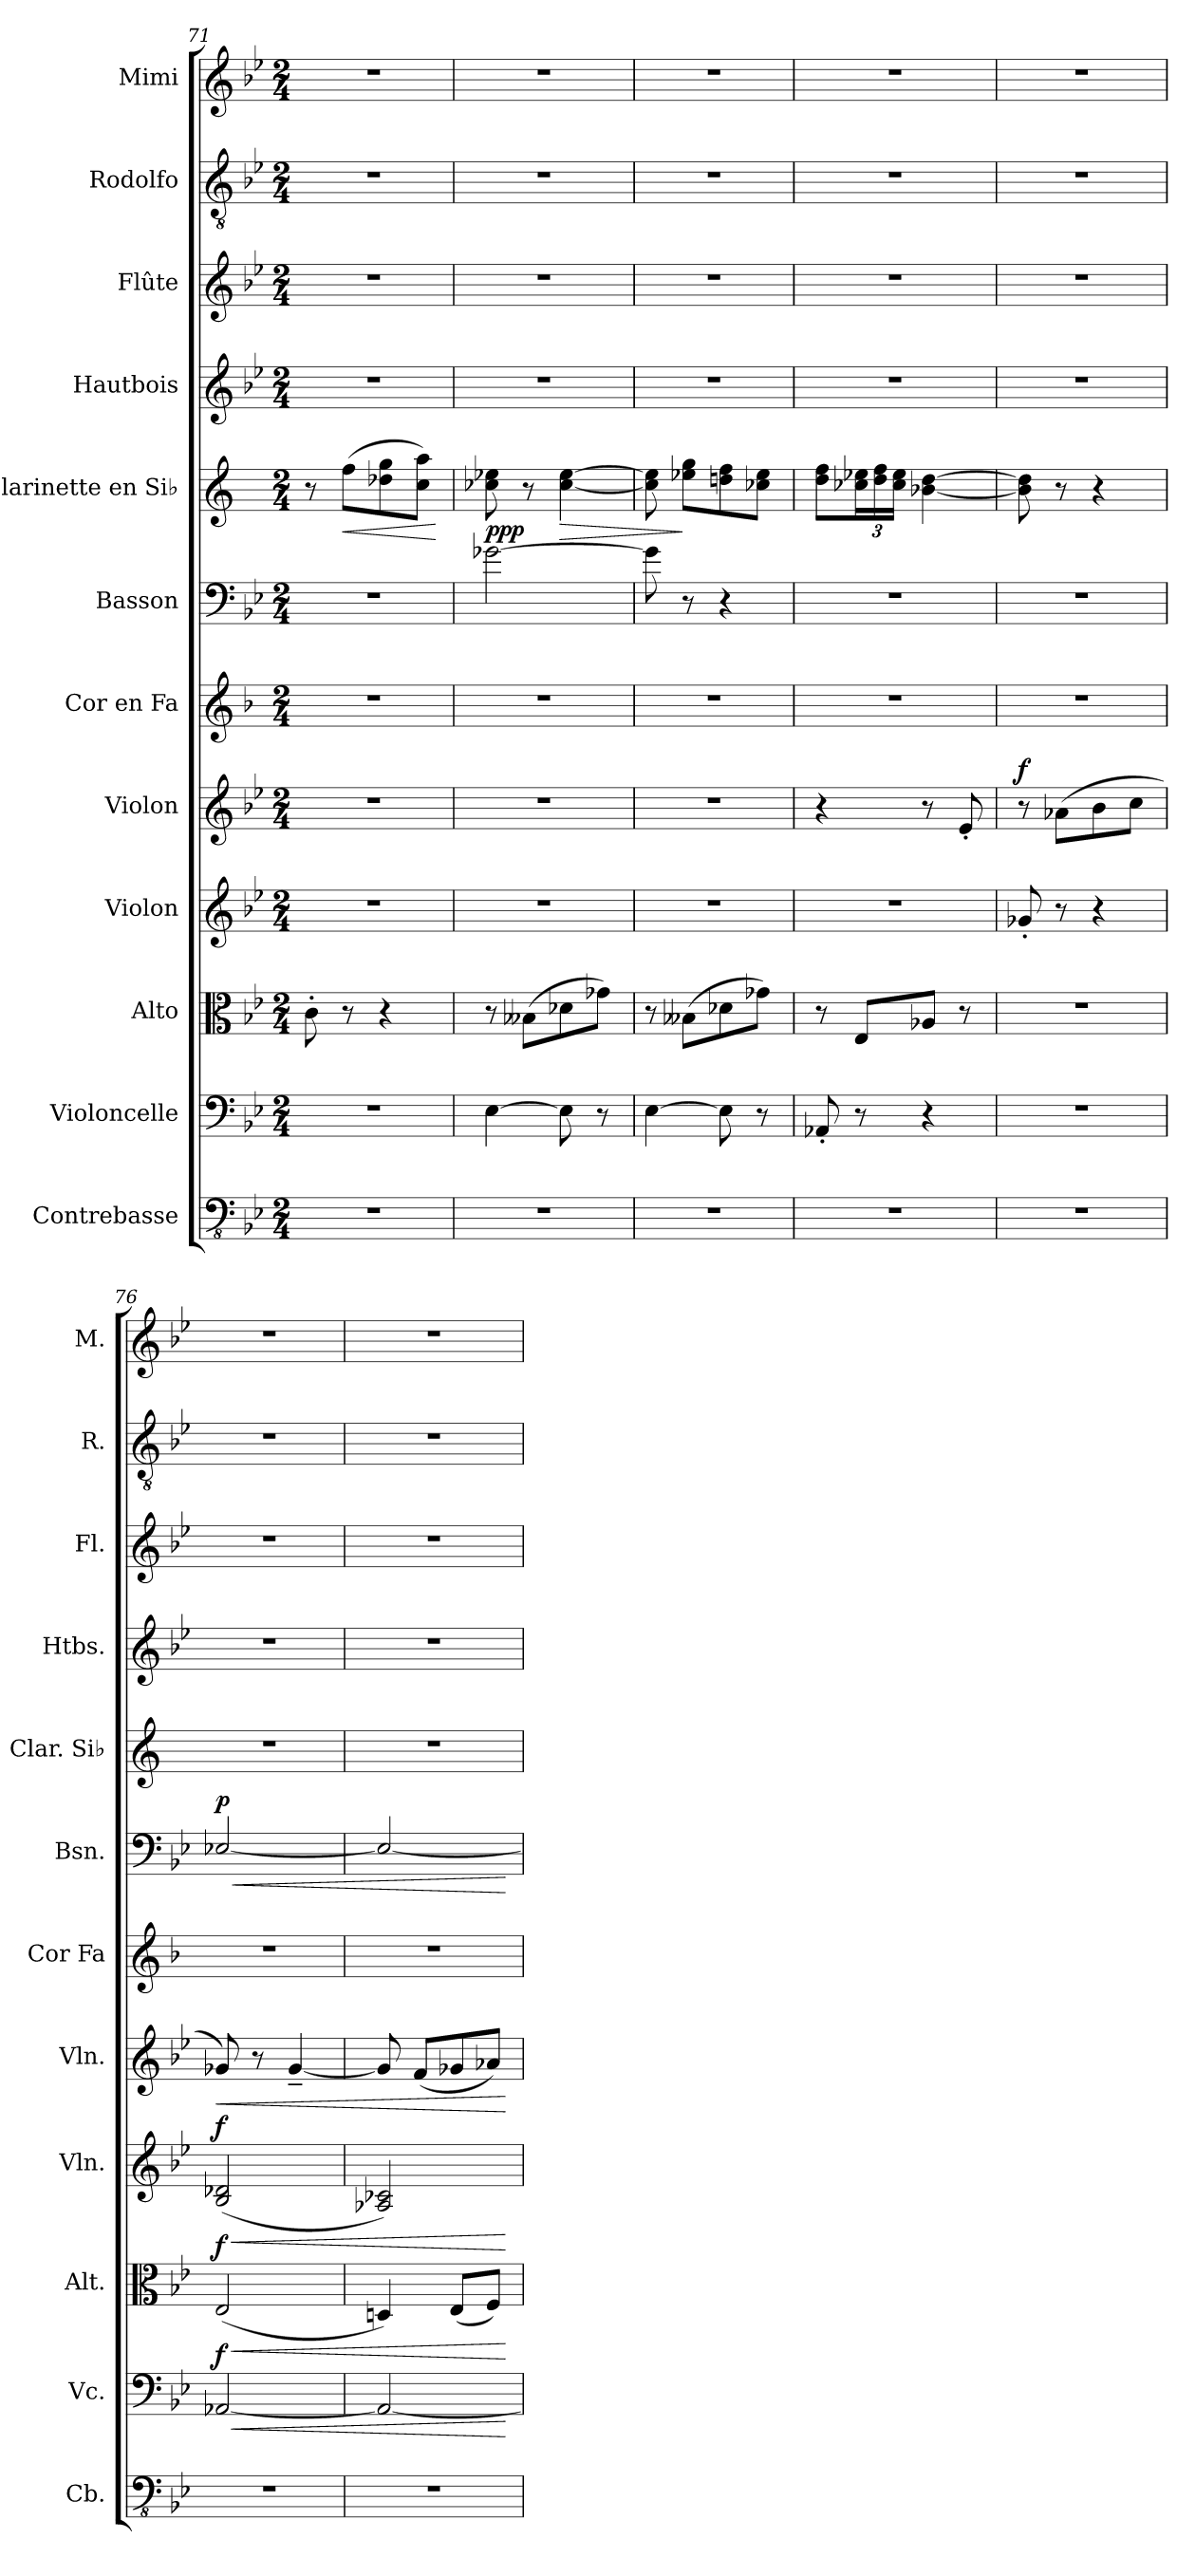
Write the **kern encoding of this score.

**kern	**kern	**dynam	**kern	**dynam	**kern	**dynam	**kern	**dynam	**kern	**kern	**dynam	**kern	**dynam	**kern	**kern	**kern	**kern	**dynam
*part12	*part11	*part11	*part10	*part10	*part9	*part9	*part8	*part8	*part7	*part6	*part6	*part5	*part5	*part4	*part3	*part2	*part1	*part1
*staff12	*staff11	*staff11	*staff10	*staff10	*staff9	*staff9	*staff8	*staff8	*staff7	*staff6	*staff6	*staff5	*staff5	*staff4	*staff3	*staff2	*staff1	*staff1
*I"Contrebasse	*I"Violoncelle	*	*I"Alto	*	*I"Violon	*	*I"Violon	*	*I"Cor en Fa	*I"Basson	*	*I"Clarinette en Si♭	*	*I"Hautbois	*I"Flûte	*I"Rodolfo	*I"Mimi	*
*I'Cb.	*I'Vc.	*	*I'Alt.	*	*I'Vln.	*	*I'Vln.	*	*I'Cor Fa	*I'Bsn.	*	*I'Clar. Si♭	*	*I'Htbs.	*I'Fl.	*I'R.	*I'M.	*
*clefFv4	*clefF4	*	*clefC3	*	*clefG2	*	*clefG2	*	*clefG2	*clefF4	*	*clefG2	*	*clefG2	*clefG2	*clefGv2	*clefG2	*
*ITrd7c12	*	*	*	*	*	*	*	*	*ITrd4c7	*	*	*ITrd1c2	*	*	*	*	*	*
*k[b-e-]	*k[b-e-]	*	*k[b-e-]	*	*k[b-e-]	*	*k[b-e-]	*	*k[b-e-]	*k[b-e-]	*	*k[b-e-]	*	*k[b-e-]	*k[b-e-]	*k[b-e-]	*k[b-e-]	*
*M2/4	*M2/4	*	*M2/4	*	*M2/4	*	*M2/4	*	*M2/4	*M2/4	*	*M2/4	*	*M2/4	*M2/4	*M2/4	*M2/4	*
=71	=71	=71	=71	=71	=71	=71	=71	=71	=71	=71	=71	=71	=71	=71	=71	=71	=71	=71
2r	2r	.	8c'\	.	2r	.	2r	.	2r	2r	.	8r	.	2r	2r	2r	2r	.
!	!	!	!	!	!	!	!	!	!	!	!	!	!LO:HP:b	!	!	!	!	!
.	.	.	8r	.	.	.	.	.	.	.	.	(8ee-\L	<	.	.	.	.	.
.	.	.	4r	.	.	.	.	.	.	.	.	8cc-X\ 8ff\	.	.	.	.	.	.
.	.	.	.	.	.	.	.	.	.	.	.	8b-\ 8gg\J)	.	.	.	.	.	.
.	.	.	.	.	.	.	.	.	.	.	.	.	[	.	.	.	.	.
!!LO:PB:g=z
=72	=72	=72	=72	=72	=72	=72	=72	=72	=72	=72	=72	=72	=72	=72	=72	=72	=72	=72
!	!	!	!	!	!	!	!	!	!	!	!LO:DY:a	!	!	!	!	!	!	!
2r	[4E-\	.	8r	.	2r	.	2r	.	2r	[2g-X\	ppp	8b--X\ 8dd-X\	.	2r	2r	2r	2r	.
.	.	.	(8B--X\L	.	.	.	.	.	.	.	.	8r	.	.	.	.	.	.
!	!	!	!	!	!	!	!	!	!	!	!	!	!LO:HP:b	!	!	!	!	!
.	8E-\]	.	8d-X\	.	.	.	.	.	.	.	.	[4b--\ [4dd-\	>	.	.	.	.	.
.	8r	.	8g-X\J)	.	.	.	.	.	.	.	.	.	.	.	.	.	.	.
=73	=73	=73	=73	=73	=73	=73	=73	=73	=73	=73	=73	=73	=73	=73	=73	=73	=73	=73
2r	[4E-\	.	8r	.	2r	.	2r	.	2r	8g-\]	.	8b--\] 8dd-\]	.	2r	2r	2r	2r	.
.	.	.	(8B--X\L	.	.	.	.	.	.	8r	.	8dd-X\ 8ff\L	]	.	.	.	.	.
.	8E-\]	.	8d-X\	.	.	.	.	.	.	4r	.	8ccn\ 8ee-\	.	.	.	.	.	.
.	8r	.	8g-X\J)	.	.	.	.	.	.	.	.	8b--X\ 8dd-\J	.	.	.	.	.	.
=74	=74	=74	=74	=74	=74	=74	=74	=74	=74	=74	=74	=74	=74	=74	=74	=74	=74	=74
2r	8AA-X'/	.	8r	.	2r	.	4r	.	2r	2r	.	8cc\ 8ee-\L	.	2r	2r	2r	2r	.
*	*	*	*	*	*	*	*	*	*	*	*	*Xbrackettup	*	*	*	*	*	*
.	8r	.	8E-/L	.	.	.	.	.	.	.	.	24b--X\ 24dd-X\L	.	.	.	.	.	.
.	.	.	.	.	.	.	.	.	.	.	.	24cc\ 24ee-\	.	.	.	.	.	.
.	.	.	.	.	.	.	.	.	.	.	.	24b--\ 24dd-\JJ	.	.	.	.	.	.
.	4r	.	8A-X/J	.	.	.	8r	.	.	.	.	[4a-X\ [4cc\	.	.	.	.	.	.
.	.	.	8r	.	.	.	8e-'/	.	.	.	.	.	.	.	.	.	.	.
=75	=75	=75	=75	=75	=75	=75	=75	=75	=75	=75	=75	=75	=75	=75	=75	=75	=75	=75
*	*	*	*	*	*	*	*	*	*	*	*	*	*	*	*	*	*MM106	*
!	!	!	!	!	!	!	!	!LO:DY:a	!	!	!	!	!	!	!	!	!	!LO:DY:a
2r	2r	.	2r	.	8g-X'/	.	8r	f	2r	2r	.	8a-\] 8cc\]	.	2r	2r	2r	2r	other-dynamics
.	.	.	.	.	8r	.	(8a-X\L	.	.	.	.	8r	.	.	.	.	.	.
.	.	.	.	.	4r	.	8b-\	.	.	.	.	4r	.	.	.	.	.	.
.	.	.	.	.	.	.	8cc\J	.	.	.	.	.	.	.	.	.	.	.
=76	=76	=76	=76	=76	=76	=76	=76	=76	=76	=76	=76	=76	=76	=76	=76	=76	=76	=76
!	!	!LO:HP:b	!	!LO:HP:b	!	!LO:HP:b	!	!LO:HP:b	!	!	!LO:HP:b	!	!	!	!	!	!	!
!	!	!LO:DY:n=1:a	!	!LO:DY:n=1:a	!	!LO:DY:n=1:a	!	!	!	!	!LO:DY:n=1:a	!	!	!	!	!	!	!
2r	[2AA-X/	< f	(2E-/	< f	(2B-/ 2d-X/	< f	8g-X/)	<	2r	[2E-X/	< p	2r	.	2r	2r	2r	2r	.
.	.	.	.	.	.	.	8r	.	.	.	.	.	.	.	.	.	.	.
.	.	.	.	.	.	.	[4g-~/	.	.	.	.	.	.	.	.	.	.	.
!!LO:PB:g=z
=77	=77	=77	=77	=77	=77	=77	=77	=77	=77	=77	=77	=77	=77	=77	=77	=77	=77	=77
2r	2AA-/_	.	4Dn/)	.	2A-X/ 2c-X/)	.	8g-/]	.	2r	2E-/_	.	2r	.	2r	2r	2r	2r	.
.	.	.	.	.	.	.	(8f/L	.	.	.	.	.	.	.	.	.	.	.
.	.	.	(8E-/L	.	.	.	8g-X/	.	.	.	.	.	.	.	.	.	.	.
.	.	.	8F/J)	.	.	.	8a-X/J)	.	.	.	.	.	.	.	.	.	.	.
.	.	[	.	[	.	[	.	[	.	.	[	.	.	.	.	.	.	.
=	=	=	=	=	=	=	=	=	=	=	=	=	=	=	=	=	=	=
*-	*-	*-	*-	*-	*-	*-	*-	*-	*-	*-	*-	*-	*-	*-	*-	*-	*-	*-
